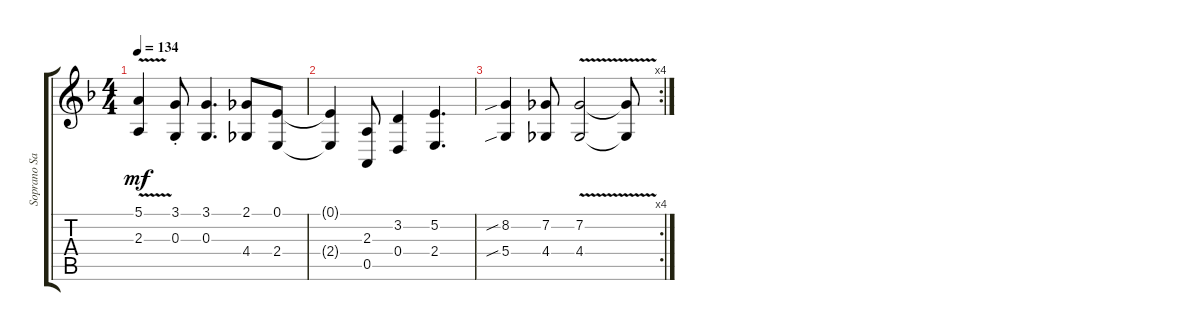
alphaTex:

\track ("Soprano Sax" "Soprano Sa") {instrument sopranosax}
\staff {score tabs}
\tuning (E4 B3 G3 D3 A2 E2) {hide}
\ts (4 4)
\tempo 134
\clef g2
\ks f
(5.1{v t} 2.3{v t}).4{dy mf} (3.1{st} 0.3{st}).8 (3.1 0.3).4{d} (2.1 4.4).8 (0.1 2.4).8 |
(0.1{t} 2.4{t}).4 (2.3 0.5).8 (3.2 0.4).4 (5.2 2.4).4{d} |
\rc 4
(8.2{sib} 5.4{sib}).4 (7.2 4.4).8 (7.2{v} 4.4{v}).2 (7.2{v t} 4.4{v t}).8
